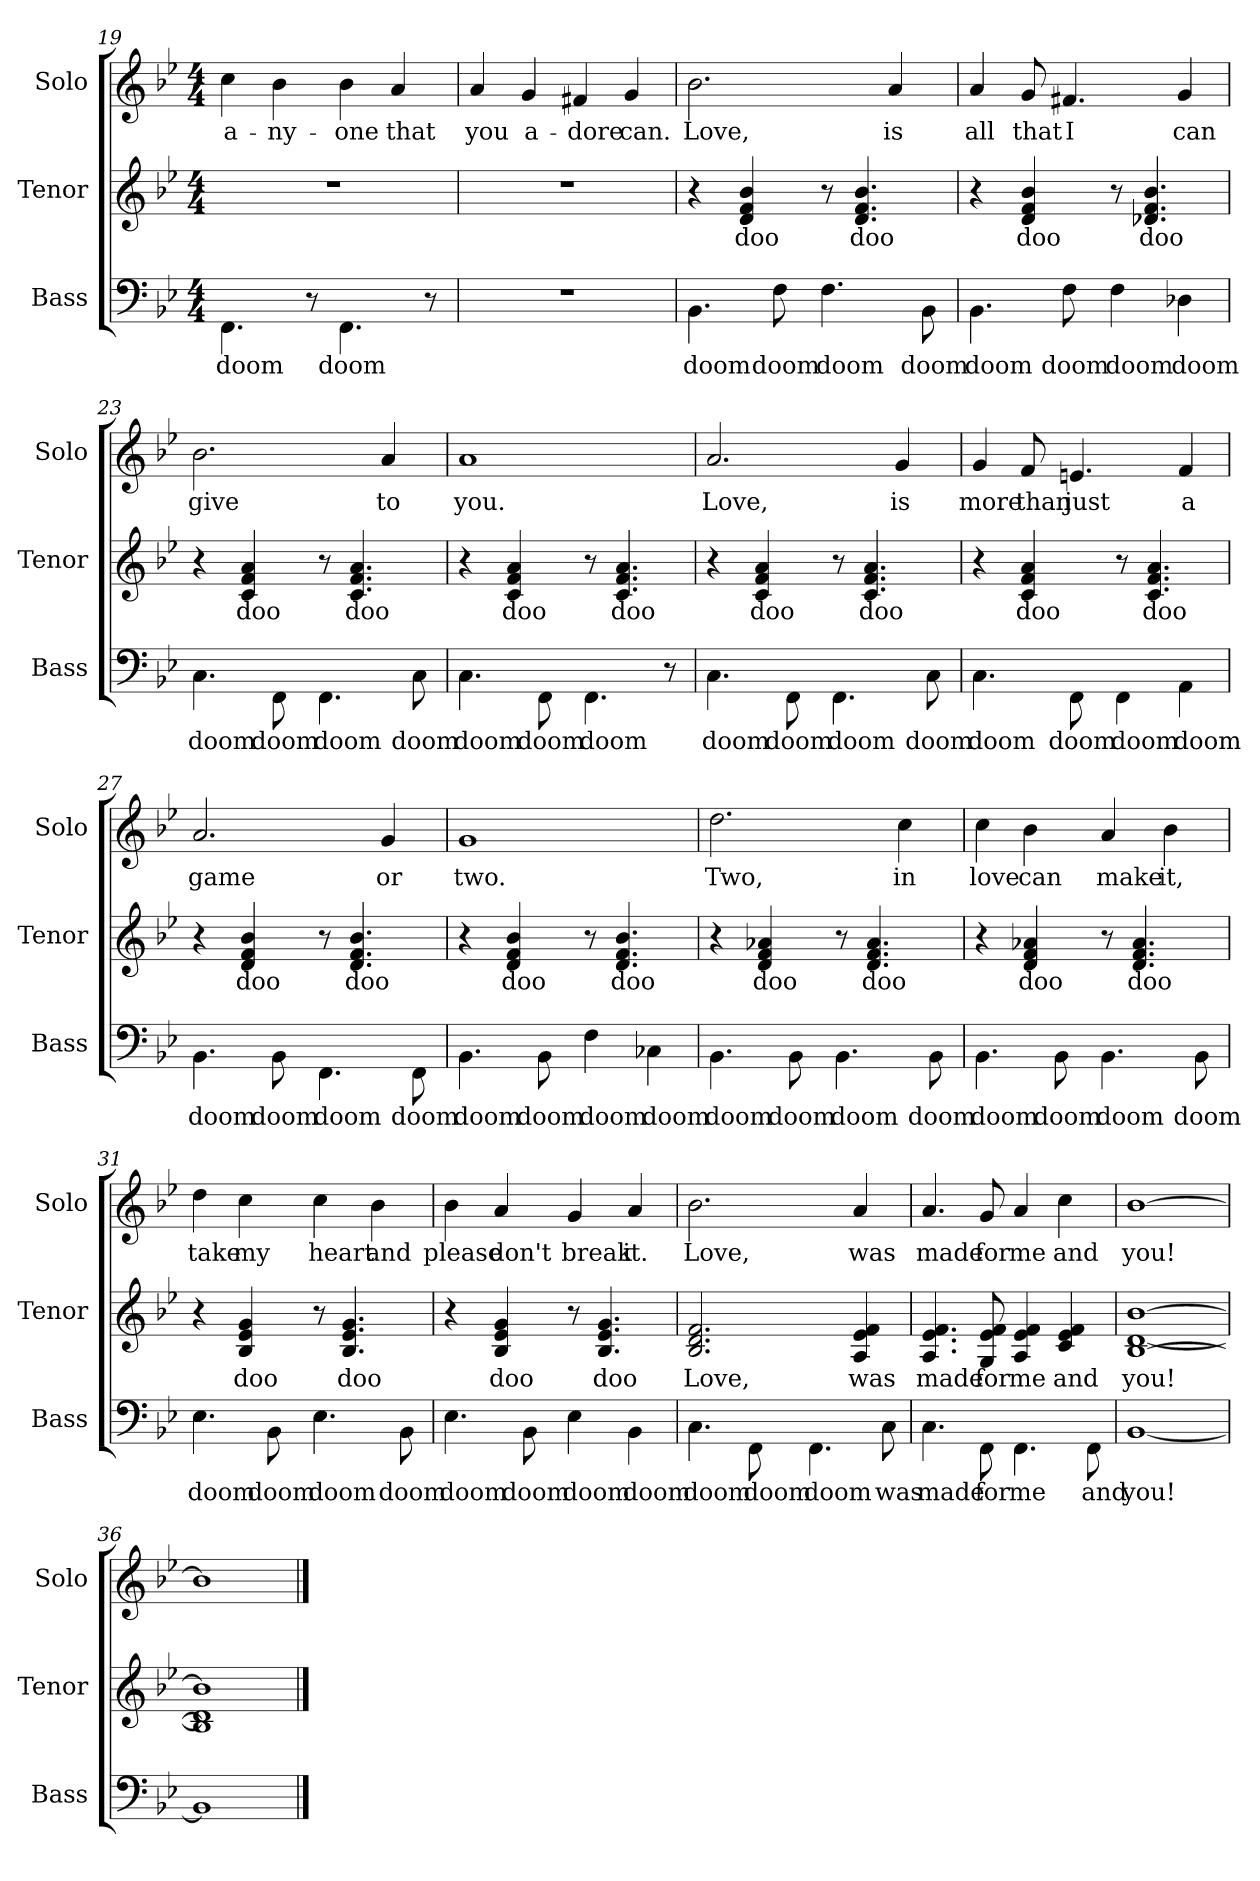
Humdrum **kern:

**kern	**text	**kern	**text	**kern	**text
*part3	*part3	*part2	*part2	*part1	*part1
*staff3	*staff3	*staff2	*staff2	*staff1	*staff1
*I"Bass	*	*I"Tenor	*	*I"Solo	*
*I'Bass	*	*I'Tenor	*	*I'Solo	*
*clefF4	*	*clefG2	*	*clefG2	*
*k[b-e-]	*	*k[b-e-]	*	*k[b-e-]	*
*M4/4	*	*M4/4	*	*M4/4	*
=19	=19	=19	=19	=19	=19
4.FF\	doom	1r	.	4cc\	a-
.	.	.	.	4b-\	-ny-
8r	.	.	.	.	.
4.FF\	doom	.	.	4b-\	-one
.	.	.	.	4a/	that
8r	.	.	.	.	.
=20	=20	=20	=20	=20	=20
1r	.	1r	.	4a/	you
.	.	.	.	4g/	a-
.	.	.	.	4f#X/	-dore
.	.	.	.	4g/	can.
=21	=21	=21	=21	=21	=21
4.BB-\	doom	4r	.	2.b-\	Love,
.	.	4d/ 4f/ 4b-/	doo	.	.
8F\	doom	.	.	.	.
4.F\	doom	8r	.	.	.
.	.	4.d/ 4.f/ 4.b-/	doo	.	.
.	.	.	.	4a/	is
8BB-\	doom	.	.	.	.
=22	=22	=22	=22	=22	=22
4.BB-\	doom	4r	.	4a/	all
.	.	4d/ 4f/ 4b-/	doo	8g/	that
8F\	doom	.	.	4.f#X/	I
4F\	doom	8r	.	.	.
.	.	4.d-X/ 4.f/ 4.b-/	doo	.	.
4D-X\	doom	.	.	4g/	can
!!LO:LB:g=z
=23	=23	=23	=23	=23	=23
4.C\	doom	4r	.	2.b-\	give
.	.	4c/ 4f/ 4a/	doo	.	.
8FF\	doom	.	.	.	.
4.FF\	doom	8r	.	.	.
.	.	4.c/ 4.f/ 4.a/	doo	.	.
.	.	.	.	4a/	to
8C\	doom	.	.	.	.
=24	=24	=24	=24	=24	=24
4.C\	doom	4r	.	1a	you.
.	.	4c/ 4f/ 4a/	doo	.	.
8FF\	doom	.	.	.	.
4.FF\	doom	8r	.	.	.
.	.	4.c/ 4.f/ 4.a/	doo	.	.
8r	.	.	.	.	.
=25	=25	=25	=25	=25	=25
4.C\	doom	4r	.	2.a/	Love,
.	.	4c/ 4f/ 4a/	doo	.	.
8FF\	doom	.	.	.	.
4.FF\	doom	8r	.	.	.
.	.	4.c/ 4.f/ 4.a/	doo	.	.
.	.	.	.	4g/	is
8C\	doom	.	.	.	.
=26	=26	=26	=26	=26	=26
4.C\	doom	4r	.	4g/	more
.	.	4c/ 4f/ 4a/	doo	8f/	than
8FF\	doom	.	.	4.en/	just
4FF\	doom	8r	.	.	.
.	.	4.c/ 4.f/ 4.a/	doo	.	.
4AA\	doom	.	.	4f/	a
!!LO:PB:g=z
=27	=27	=27	=27	=27	=27
4.BB-\	doom	4r	.	2.a/	game
.	.	4d/ 4f/ 4b-/	doo	.	.
8BB-\	doom	.	.	.	.
4.FF\	doom	8r	.	.	.
.	.	4.d/ 4.f/ 4.b-/	doo	.	.
.	.	.	.	4g/	or
8FF\	doom	.	.	.	.
=28	=28	=28	=28	=28	=28
4.BB-\	doom	4r	.	1g	two.
.	.	4d/ 4f/ 4b-/	doo	.	.
8BB-\	doom	.	.	.	.
4F\	doom	8r	.	.	.
.	.	4.d/ 4.f/ 4.b-/	doo	.	.
4C-X\	doom	.	.	.	.
=29	=29	=29	=29	=29	=29
4.BB-\	doom	4r	.	2.dd\	Two,
.	.	4d/ 4f/ 4a-X/	doo	.	.
8BB-\	doom	.	.	.	.
4.BB-\	doom	8r	.	.	.
.	.	4.d/ 4.f/ 4.a-/	doo	.	.
.	.	.	.	4cc\	in
8BB-\	doom	.	.	.	.
=30	=30	=30	=30	=30	=30
4.BB-\	doom	4r	.	4cc\	love
.	.	4d/ 4f/ 4a-X/	doo	4b-\	can
8BB-\	doom	.	.	.	.
4.BB-\	doom	8r	.	4a/	make
.	.	4.d/ 4.f/ 4.a-/	doo	.	.
.	.	.	.	4b-\	it,
8BB-\	doom	.	.	.	.
!!LO:LB:g=z
=31	=31	=31	=31	=31	=31
4.E-\	doom	4r	.	4dd\	take
.	.	4B-/ 4e-/ 4g/	doo	4cc\	my
8BB-\	doom	.	.	.	.
4.E-\	doom	8r	.	4cc\	heart
.	.	4.B-/ 4.e-/ 4.g/	doo	.	.
.	.	.	.	4b-\	and
8BB-\	doom	.	.	.	.
=32	=32	=32	=32	=32	=32
4.E-\	doom	4r	.	4b-\	please
.	.	4B-/ 4e-/ 4g/	doo	4a/	don't
8BB-\	doom	.	.	.	.
4E-\	doom	8r	.	4g/	break
.	.	4.B-/ 4.e-/ 4.g/	doo	.	.
4BB-\	doom	.	.	4a/	it.
=33	=33	=33	=33	=33	=33
4.C\	doom	2.B-/ 2.d/ 2.f/	Love,	2.b-\	Love,
8FF\	doom	.	.	.	.
4.FF\	doom	.	.	.	.
.	.	4A/ 4e-/ 4f/	was	4a/	was
8C\	was	.	.	.	.
=34	=34	=34	=34	=34	=34
4.C\	made	4.A/ 4.e-/ 4.f/	made	4.a/	made
8FF\	for	8G/ 8e-/ 8f/	for	8g/	for
4.FF\	me	4A/ 4e-/ 4f/	me	4a/	me
.	.	4c/ 4e-/ 4f/	and	4cc\	and
8FF\	and	.	.	.	.
=35	=35	=35	=35	=35	=35
*	*	*^	*	*	*
*	*	*	*^	*	*	*
[1BB-	you!	[1B-	[1d	[1b-	you!	[1b-	you!
=36	=36	=36	=36	=36	=36	=36	=36
1BB-]	.	1B-]	1d]	1b-]	.	1b-]	.
*	*	*v	*v	*v	*	*	*
==	==	==	==	==	==
*-	*-	*-	*-	*-	*-
